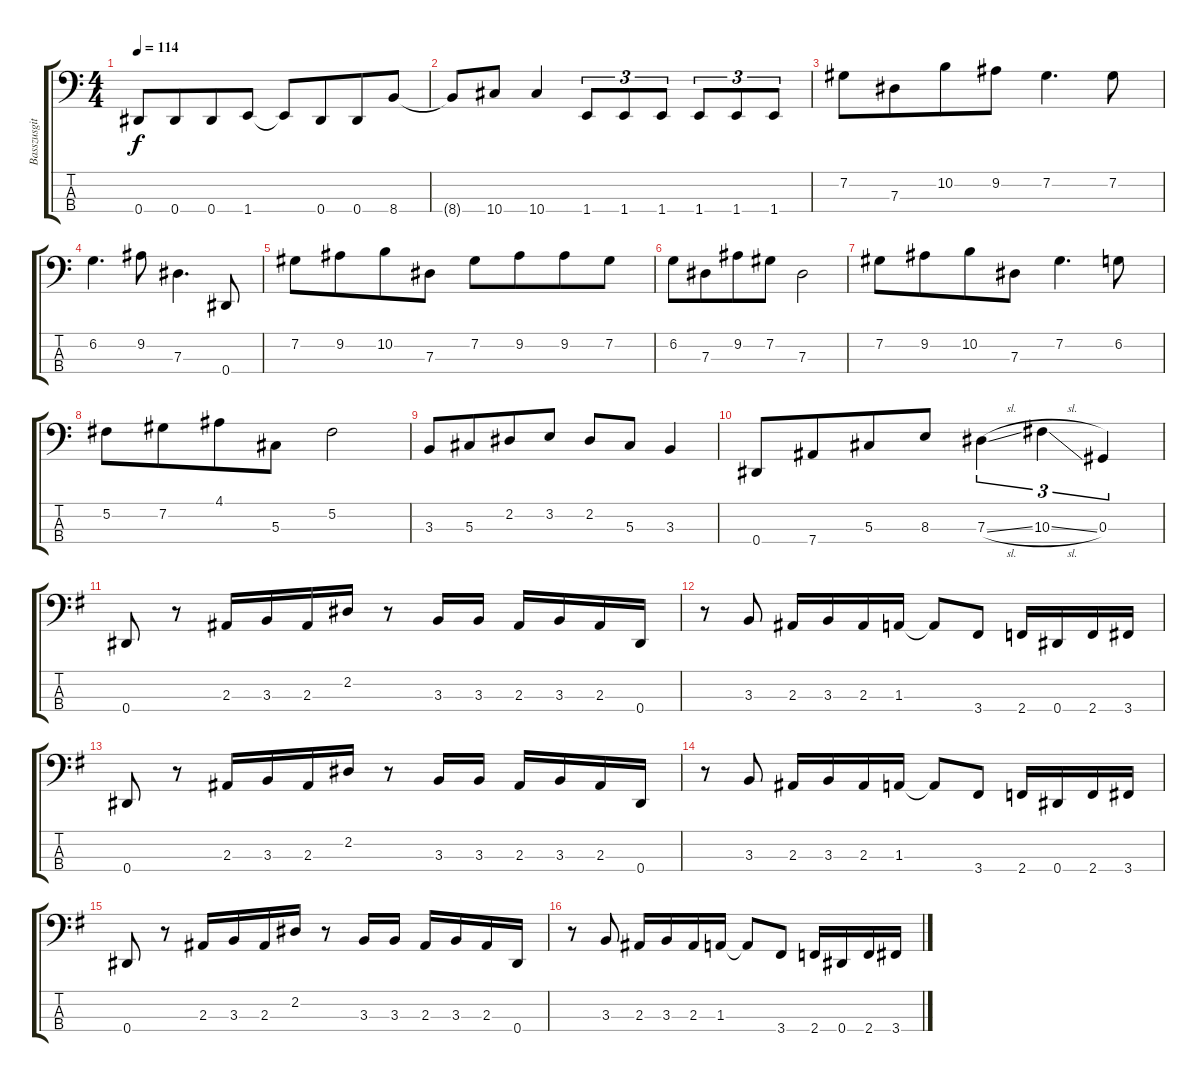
\track ("Basszusgitár (Barry Dunaway)" "Basszusgit") {instrument electricbassfinger}
\staff {score tabs}
\tuning (Gb2 Db2 Ab1 Eb1) {hide}
\ts (4 4)
\tempo 114
\clef f4
\ks c
0.4.8{dy f} 0.4.8{beam merge} 0.4.8 1.4.8 1.4{t}.8 0.4.8{beam merge} 0.4.8 8.4.8 |
8.4{t}.8 10.4.8 10.4.4 1.4.8{tu (3 2)} 1.4.8{tu (3 2)} 1.4.8{tu (3 2)} 1.4.8{tu (3 2)} 1.4.8{tu (3 2)} 1.4.8{tu (3 2)} |
7.2.8 7.3.8{beam merge} 10.2.8 9.2.8 7.2.4{d} 7.2.8 |
6.2.4{d} 9.2.8 7.3.4{d} 0.4.8 |
7.2.8 9.2.8{beam merge} 10.2.8 7.3.8 7.2.8 9.2.8{beam merge} 9.2.8 7.2.8 |
6.2.8 7.3.8{beam merge} 9.2.8 7.2.8 7.3.2 |
7.2.8 9.2.8{beam merge} 10.2.8 7.3.8 7.2.4{d} 6.2.8 |
5.2.8 7.2.8{beam merge} 4.1.8 5.3.8 5.2.2 |
3.3.8 5.3.8{beam merge} 2.2.8 3.2.8 2.2.8 5.3.8 3.3.4 |
0.4.8 7.4.8{beam merge} 5.3.8 8.3.8 7.3{sl}.4{tu (3 2)} 10.3{sl}.4{tu (3 2)} 0.3.4{tu (3 2)} |
\ks g
0.4.8 r.8 2.3.16 3.3.16 2.3.16 2.2.16 r.8 3.3.16 3.3.16 2.3.16 3.3.16 2.3.16 0.4.16 |
r.8 3.3.8 2.3.16 3.3.16 2.3.16 1.3.16 1.3{t}.8 3.4.8 2.4.16 0.4.16 2.4.16 3.4.16 |
0.4.8 r.8 2.3.16 3.3.16 2.3.16 2.2.16 r.8 3.3.16 3.3.16 2.3.16 3.3.16 2.3.16 0.4.16 |
r.8 3.3.8 2.3.16 3.3.16 2.3.16 1.3.16 1.3{t}.8 3.4.8 2.4.16 0.4.16 2.4.16 3.4.16 |
0.4.8 r.8 2.3.16 3.3.16 2.3.16 2.2.16 r.8 3.3.16 3.3.16 2.3.16 3.3.16 2.3.16 0.4.16 |
r.8 3.3.8 2.3.16 3.3.16 2.3.16 1.3.16 1.3{t}.8 3.4.8 2.4.16 0.4.16 2.4.16 3.4.16
